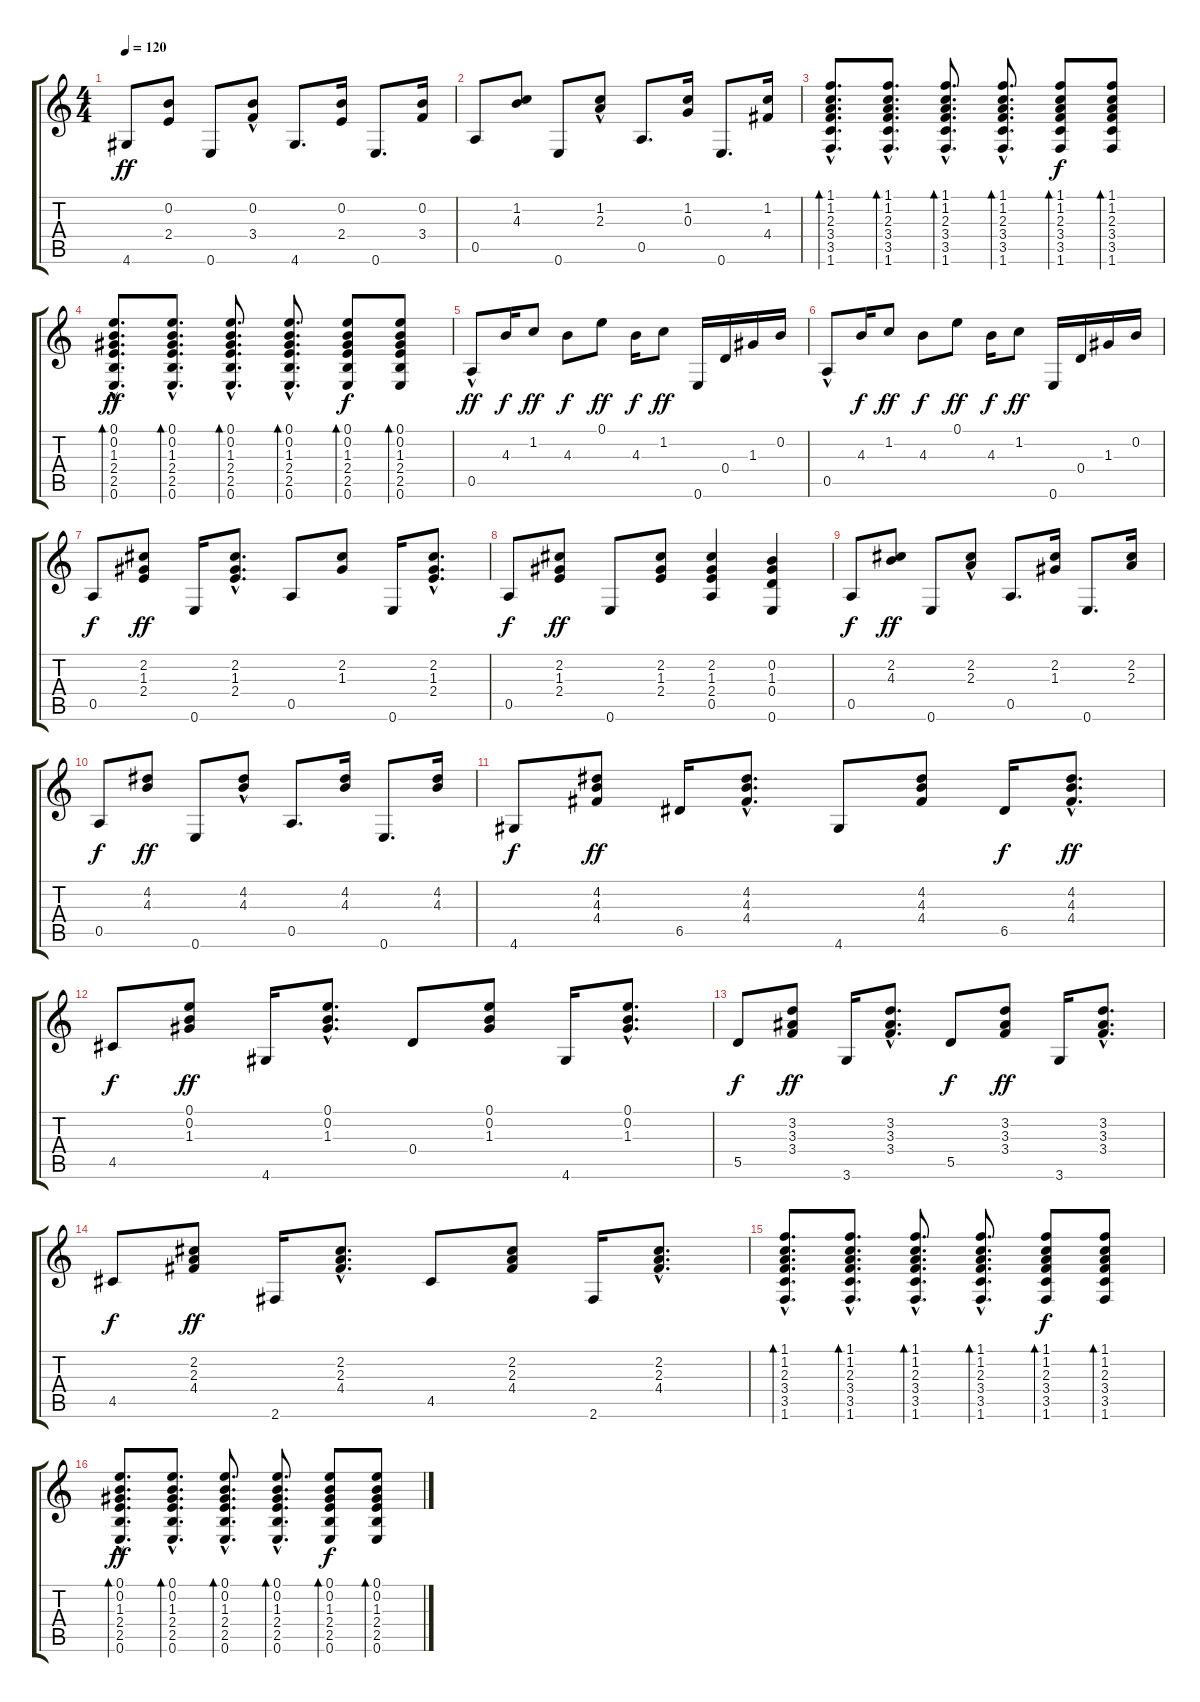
\track "" {instrument acousticguitarnylon}
\staff {score tabs}
\tuning (E4 B3 G3 D3 A2 E2) {hide}
\ts (4 4)
\tempo 120
\clef g2
\ks c
4.6.8{dy ff} (0.2 2.4).8 0.6.8 (0.2{hac} 3.4{hac}).8 4.6.8{d} (0.2 2.4).16 0.6.8{d} (0.2 3.4).16 |
0.5.8 (1.2 4.3).8 0.6.8 (1.2{hac} 2.3{hac}).8 0.5.8{d} (1.2 0.3).16 0.6.8{d} (1.2 4.4).16 |
(1.1{hac} 1.2{hac} 2.3{hac} 3.4{hac} 3.5{hac} 1.6{hac}).8{d bd 30} (1.1{hac} 1.2{hac} 2.3{hac} 3.4{hac} 3.5 1.6{hac}).8{d bd 30} (1.1{hac} 1.2{hac} 2.3{hac} 3.4{hac} 3.5{hac} 1.6).8{d bd 30} (1.1{hac} 1.2{hac} 2.3{hac} 3.4{hac} 3.5{hac} 1.6).8{d bd 30} (1.1 1.2 2.3 3.4 3.5 1.6).8{bd 30 dy f} (1.1 1.2 2.3 3.4 3.5 1.6).8{bd 30} |
(0.1{hac} 0.2{hac} 1.3{hac} 2.4{hac} 2.5{hac} 0.6{hac}).8{d bd 30 dy ff} (0.1{hac} 0.2{hac} 1.3{hac} 2.4{hac} 2.5 0.6{hac}).8{d bd 30} (0.1{hac} 0.2{hac} 1.3{hac} 2.4{hac} 2.5{hac} 0.6).8{d bd 30} (0.1{hac} 0.2{hac} 1.3{hac} 2.4{hac} 2.5{hac} 0.6).8{d bd 30} (0.1 0.2 1.3 2.4 2.5 0.6).8{bd 30 dy f} (0.1 0.2 1.3 2.4 2.5 0.6).8{bd 30} |
0.5{hac}.8{dy ff} 4.3.16{dy f} 1.2.8{dy ff} 4.3.8{dy f} 0.1.8{dy ff} 4.3.16{dy f} 1.2.8{dy ff} 0.6.16 0.4.16 1.3.16 0.2.16 |
0.5{hac}.8 4.3.16{dy f} 1.2.8{dy ff} 4.3.8{dy f} 0.1.8{dy ff} 4.3.16{dy f} 1.2.8{dy ff} 0.6.16 0.4.16 1.3.16 0.2.16 |
0.5.8{dy f} (2.2 1.3 2.4).8{dy ff} 0.6.16 (2.2{hac} 1.3{hac} 2.4{hac}).8{d} 0.5.8 (2.2 1.3).8 0.6.16 (2.2{hac} 1.3{hac} 2.4{hac}).8{d} |
0.5.8{dy f} (2.2 1.3 2.4).8{dy ff} 0.6.8 (2.2 1.3 2.4).8 (2.2 1.3 2.4 0.5).4 (0.2 1.3 0.4 0.6).4 |
0.5.8{dy f} (2.2 4.3).8{dy ff} 0.6.8 (2.2{hac} 2.3{hac}).8 0.5.8{d} (2.2 1.3).16 0.6.8{d} (2.2 2.3).16 |
0.5.8{dy f} (4.2 4.3).8{dy ff} 0.6.8 (4.2{hac} 4.3{hac}).8 0.5.8{d} (4.2 4.3).16 0.6.8{d} (4.2 4.3).16 |
4.6.8{dy f} (4.2 4.3 4.4).8{dy ff} 6.5.16 (4.2{hac} 4.3{hac} 4.4{hac}).8{d} 4.6.8 (4.2 4.3 4.4).8 6.5.16{dy f} (4.2{hac} 4.3{hac} 4.4{hac}).8{d dy ff} |
4.5.8{dy f} (0.1 0.2 1.3).8{dy ff} 4.6.16 (0.1{hac} 0.2{hac} 1.3{hac}).8{d} 0.4.8 (0.1 0.2 1.3).8 4.6.16 (0.1{hac} 0.2{hac} 1.3{hac}).8{d} |
5.5.8{dy f} (3.2 3.3 3.4).8{dy ff} 3.6.16 (3.2{hac} 3.3{hac} 3.4{hac}).8{d} 5.5.8{dy f} (3.2 3.3 3.4).8{dy ff} 3.6.16 (3.2{hac} 3.3{hac} 3.4{hac}).8{d} |
4.5.8{dy f} (2.2 2.3 4.4).8{dy ff} 2.6.16 (2.2{hac} 2.3{hac} 4.4{hac}).8{d} 4.5.8 (2.2 2.3 4.4).8 2.6.16 (2.2{hac} 2.3{hac} 4.4{hac}).8{d} |
(1.1{hac} 1.2{hac} 2.3{hac} 3.4{hac} 3.5{hac} 1.6{hac}).8{d bd 30} (1.1{hac} 1.2{hac} 2.3{hac} 3.4{hac} 3.5 1.6{hac}).8{d bd 30} (1.1{hac} 1.2{hac} 2.3{hac} 3.4{hac} 3.5{hac} 1.6).8{d bd 30} (1.1{hac} 1.2{hac} 2.3{hac} 3.4{hac} 3.5{hac} 1.6).8{d bd 30} (1.1 1.2 2.3 3.4 3.5 1.6).8{bd 30 dy f} (1.1 1.2 2.3 3.4 3.5 1.6).8{bd 30} |
(0.1{hac} 0.2{hac} 1.3{hac} 2.4{hac} 2.5{hac} 0.6{hac}).8{d bd 30 dy ff} (0.1{hac} 0.2{hac} 1.3{hac} 2.4{hac} 2.5 0.6{hac}).8{d bd 30} (0.1{hac} 0.2{hac} 1.3{hac} 2.4{hac} 2.5{hac} 0.6).8{d bd 30} (0.1{hac} 0.2{hac} 1.3{hac} 2.4{hac} 2.5{hac} 0.6).8{d bd 30} (0.1 0.2 1.3 2.4 2.5 0.6).8{bd 30 dy f} (0.1 0.2 1.3 2.4 2.5 0.6).8{bd 30}
